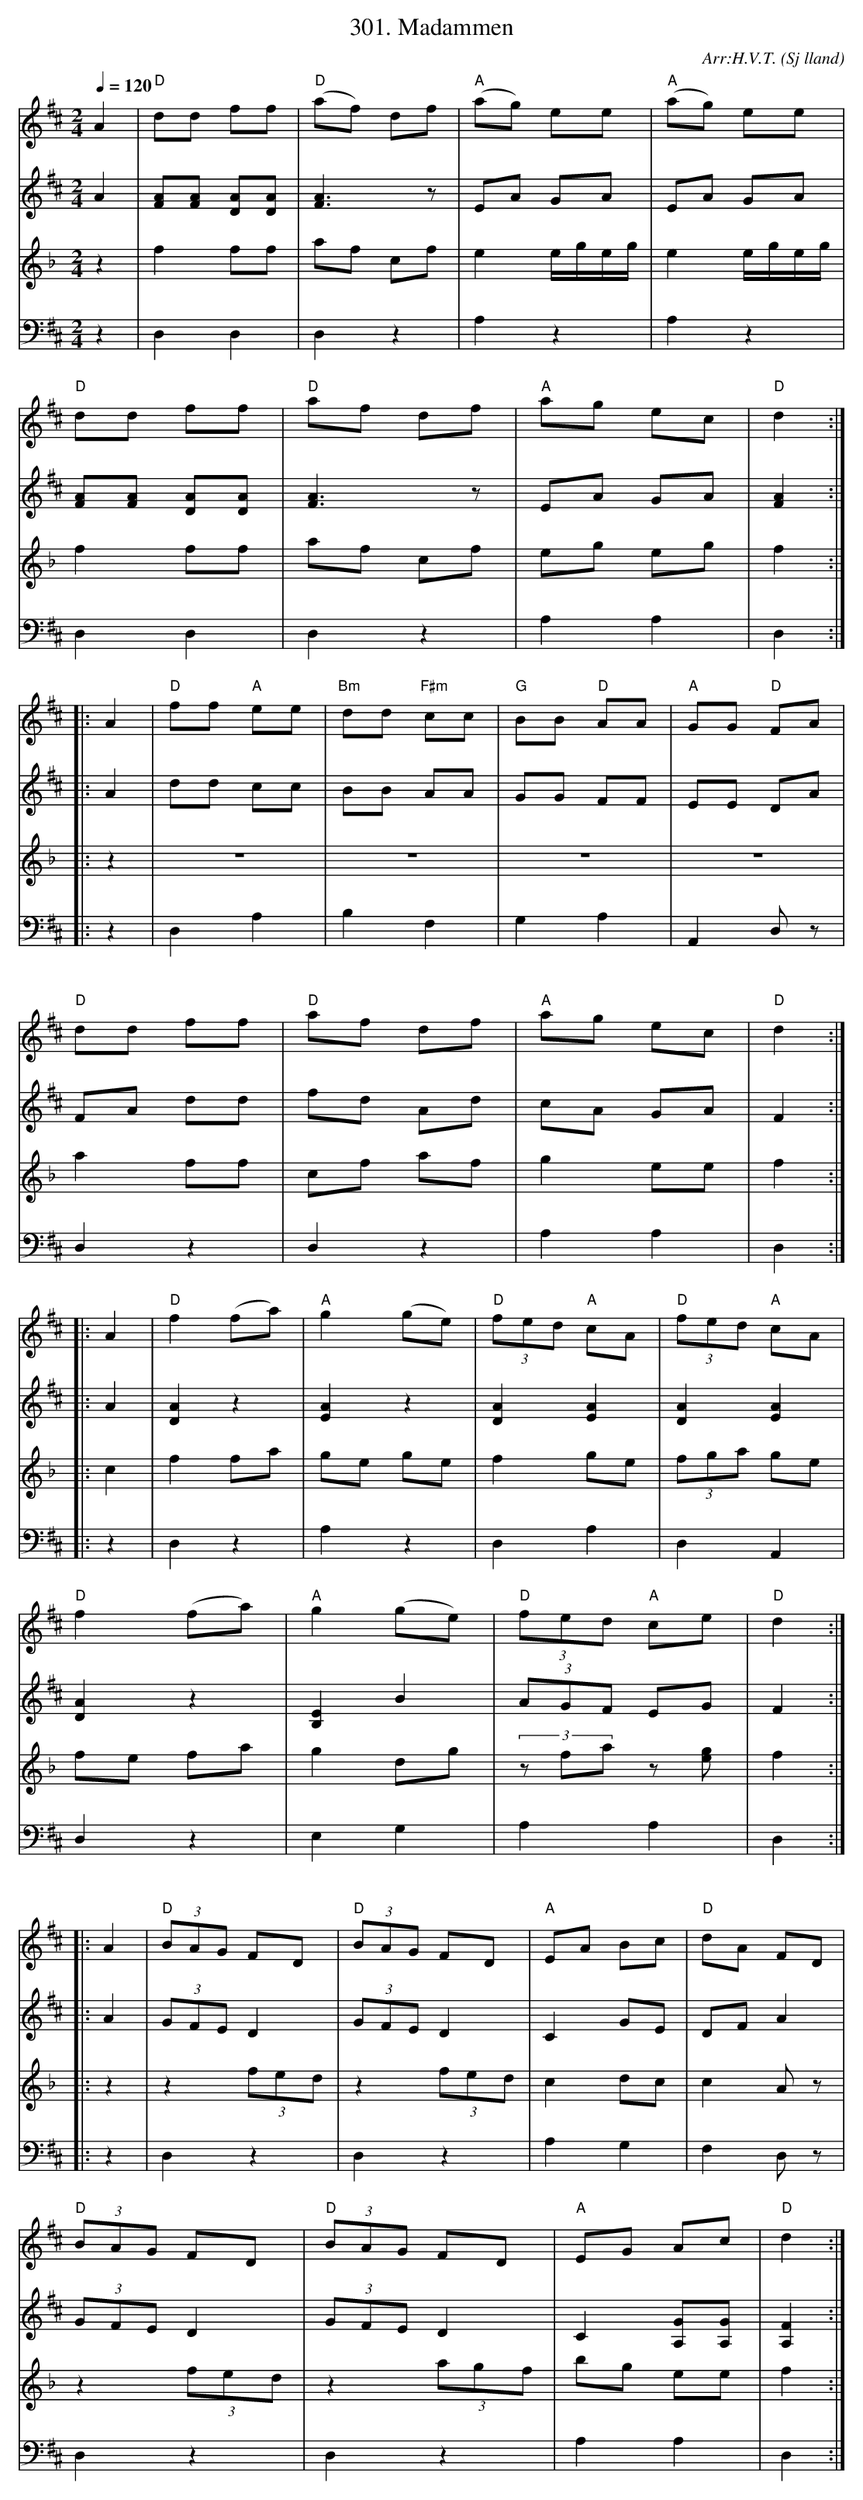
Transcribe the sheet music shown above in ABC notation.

X:1
T:301. Madammen
C:Arr:H.V.T.
O:Sj lland
Q:1/4=120
V:1
M:2/4
L:1/16
K:D
A4|"D"d2d2 f2f2|"D"(a2f2) d2f2|"A"(a2g2) e2e2|"A"(a2g2) e2e2|
"D"d2d2 f2f2|"D"a2f2 d2f2|"A"a2g2 e2c2|"D"d4:|
|:A4|"D"f2f2 "A"e2e2|"Bm"d2d2 "F#m"c2c2|"G"B2B2 "D"A2A2|"A"G2G2 "D"F2A2|
"D"d2d2 f2f2|"D"a2f2 d2f2|"A"a2g2 e2c2|"D"d4:|
|:A4|"D"f4 (f2a2)|"A"g4 (g2e2)|"D"(3f2e2d2 "A"c2A2|"D"(3f2e2d2 "A"c2A2|
"D"f4 (f2a2)|"A"g4 (g2e2)|"D"(3f2e2d2 "A"c2e2|"D"d4:|
|:A4|"D"(3B2A2G2 F2D2|"D"(3B2A2G2 F2D2|"A"E2A2 B2c2|"D"d2A2 F2D2|
"D"(3B2A2G2 F2D2|"D"(3B2A2G2 F2D2|"A"E2G2 A2c2|"D"d4:|
V:2
M:2/4
L:1/16
K:D
A4|[F2A2][F2A2] [D2A2][A2D2]|[F6A6] z2|E2A2 G2A2|E2A2 G2A2|
[F2A2][A2F2] [D2A2][D2A2]|[F6A6] z2|E2A2 G2A2|[F4A4]:|
|:A4|d2d2 c2c2|B2B2 A2A2|G2G2 F2F2|E2E2 D2A2|
F2A2 d2d2|f2d2 A2d2|c2A2 G2A2|F4:|
|:A4|[D4A4] z4|[E4A4] z4|[D4A4] [E4A4]|[A4D4] [E4A4]|
[D4A4] z4|[E4B,4] B4|(3A2G2F2 E2G2|F4:|
|:A4|(3G2F2E2 D4|(3G2F2E2 D4|C4 G2E2|D2F2 A4|
(3G2F2E2 D4|(3G2F2E2 D4|C4 [A,2G2][A,2G2]|[A,4F4]:|
V:3
M:2/4
L:1/16
K:F
z4|f4 f2f2|a2f2 c2f2|e4 egeg|e4 egeg|
f4 f2f2|a2f2 c2f2|e2g2 e2g2|f4:|
|:z4|z8|z8|z8|z8|
a4 f2f2|c2f2 a2f2|g4 e2e2|f4:|
|:c4|f4 f2a2|g2e2 g2e2|f4 g2e2|(3f2g2a2 g2e2|
f2e2 f2a2|g4 d2g2|(3z2f2a2 z2[e2g2]|f4:|
|:z4|z4 (3f2e2d2|z4 (3f2e2d2|c4 d2c2|c4 A2 z2|
z4 (3f2e2d2|z4 (3a2g2f2|b2g2 e2e2|f4:|
V:4
M:2/4
L:1/16
K:D clef=bass
z4|D,4 D,4|D,4 z4|A,4 z4|A,4 z4|
D,4 D,4|D,4 z4|A,4 A,4|D,4:|
|:z4|D,4 A,4|B,4 F,4|G,4 A,4|A,,4 D,2 z2|
D,4 z4|D,4 z4|A,4 A,4|D,4:|
|:z4|D,4 z4|A,4 z4|D,4 A,4|D,4 A,,4|
D,4 z4|E,4 G,4|A,4 A,4|D,4:|
|:z4|D,4 z4|D,4 z4|A,4 G,4|F,4 D,2 z2|
D,4 z4|D,4 z4|A,4 A,4|D,4:|
